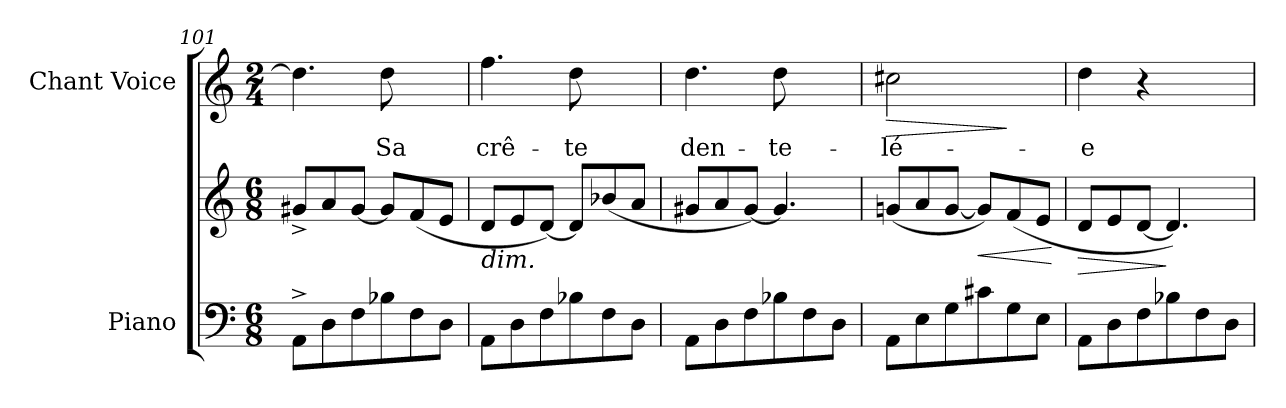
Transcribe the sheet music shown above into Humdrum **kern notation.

**kern	**kern	**dynam	**kern	**text	**dynam
*part2	*part2	*part2	*part1	*part1	*part1
*staff3	*staff2	*staff2/3	*staff1	*staff1	*staff1
*I"Piano	*	*	*I"Chant Voice	*	*
*I'Pno	*	*	*	*	*
*clefF4	*clefG2	*	*clefG2	*	*
*k[]	*k[]	*	*k[]	*	*
*M6/8	*M6/8	*	*M2/4	*	*
=101	=101	=101	=101	=101	=101
8AA^\L	8g#X^/L	.	4.dd\]	.	.
8D\	8a/	.	.	.	.
8F\	[8g#/J	.	.	.	.
8B-X\	8g#/L]	.	8dd\	Sa	.
8F\	(>8f/	.	4ryy	.	.
8D\J	8e/J	.	.	.	.
=102	=102	=102	=102	=102	=102
!	!LO:TX:b:i:t=dim.	!	!	!	!
8AA\L	8d/L	.	4.ff\	crê-	.
8D\	8e/	.	.	.	.
8F\	[8d/J)	.	.	.	.
8B-X\	8d/L]	.	8dd\	-te	.
8F\	(>8b-X/	.	4ryy	.	.
8D\J	8a/J	.	.	.	.
=103	=103	=103	=103	=103	=103
8AA\L	8g#X/L	.	4.dd\	den-	.
8D\	8a/	.	.	.	.
8F\	[8g#/J)	.	.	.	.
8B-X\	4.g#/]	.	8dd\	-te-	.
8F\	.	.	4ryy	.	.
8D\J	.	.	.	.	.
=104	=104	=104	=104	=104	=104
!	!	!	!	!	!LO:HP:b
8AA\L	(>8gn/L	.	2cc#X\	-lé-	>
8E\	8a/	.	.	.	.
8G\	[8g/J	.	.	.	.
!	!	!LO:HP:b	!	!	!
8c#X\	8g/L])	<	.	.	.
8G\	(>8f/	.	4ryy	.	]
8E\J	8e/J	.	.	.	.
.	.	[	.	.	.
=105	=105	=105	=105	=105	=105
!	!	!LO:HP:b	!	!	!
8AA\L	8d/L	>	4dd\	-e	.
8D\	8e/	.	.	.	.
!	!	!	!LO:N:vis=4	!	!
8F\	[8d/J	.	4.r	.	.
8B-X\	4.d/])	]	.	.	.
8F\	.	.	.	.	.
8D\J	.	.	8ryy	.	.
=	=	=	=	=	=
*-	*-	*-	*-	*-	*-
